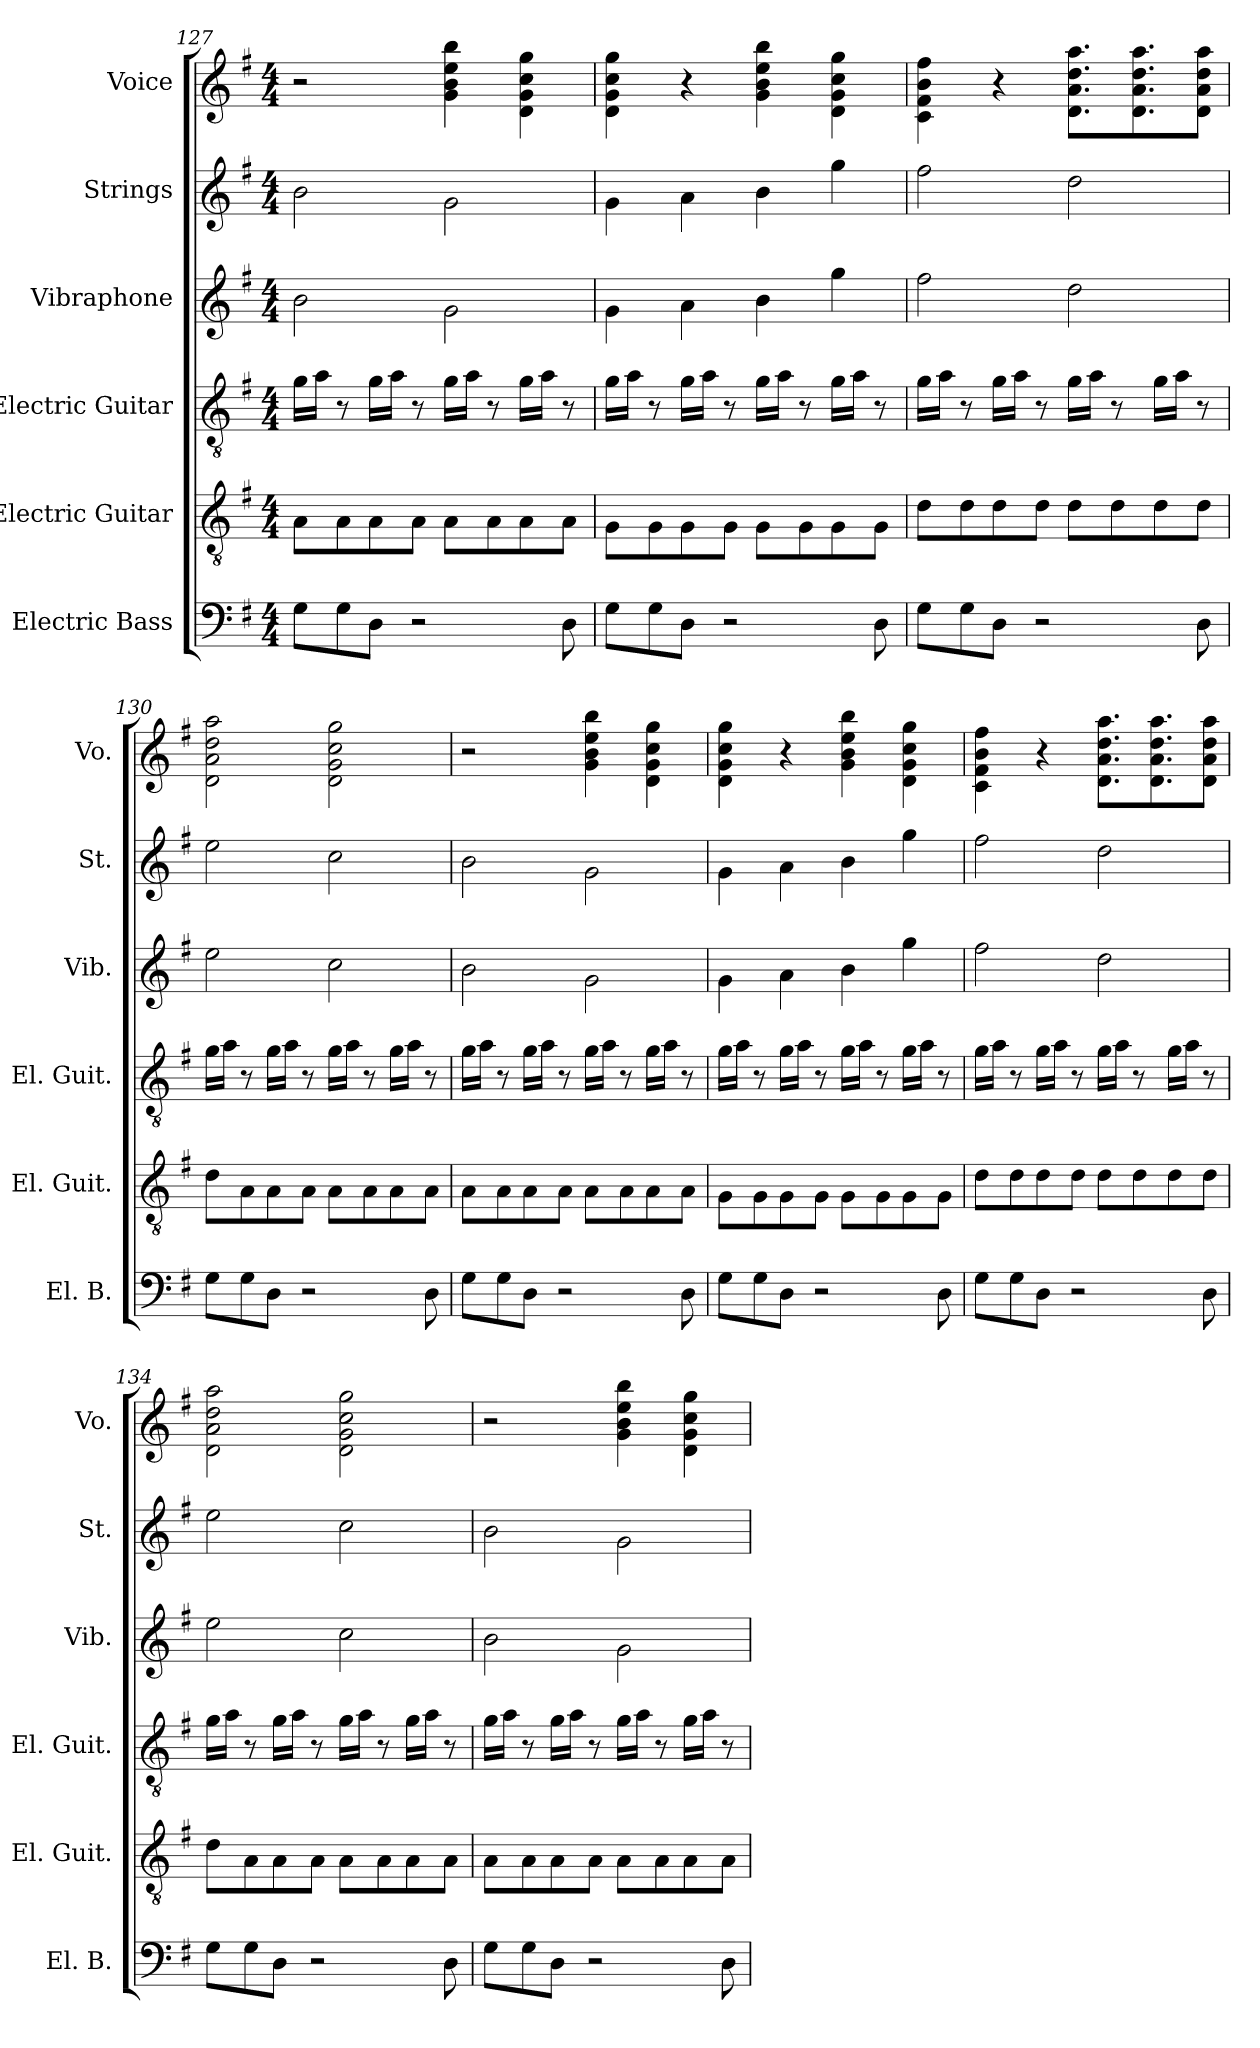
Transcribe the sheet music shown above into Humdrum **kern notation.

**kern	**kern	**kern	**kern	**kern	**kern
*part6	*part5	*part4	*part3	*part2	*part1
*staff6	*staff5	*staff4	*staff3	*staff2	*staff1
*I"Electric Bass	*I"Electric Guitar	*I"Electric Guitar	*I"Vibraphone	*I"Strings	*I"Voice
*I'El. B.	*I'El. Guit.	*I'El. Guit.	*I'Vib.	*I'St.	*I'Vo.
!!LO:LB:g=z
*clefF4	*clefGv2	*clefGv2	*clefG2	*clefG2	*clefG2
*k[f#]	*k[f#]	*k[f#]	*k[f#]	*k[f#]	*k[f#]
*M4/4	*M4/4	*M4/4	*M4/4	*M4/4	*M4/4
=127	=127	=127	=127	=127	=127
8G\L	8A\L	16g\LL	2b\	2b\	2r
.	.	16a\JJ	.	.	.
8G\	8A\	8r	.	.	.
8D\J	8A\	16g\LL	.	.	.
.	.	16a\JJ	.	.	.
2r	8A\J	8r	.	.	.
.	8A\L	16g\LL	2g\	2g\	4g\ 4b\ 4ee\ 4bb\
.	.	16a\JJ	.	.	.
.	8A\	8r	.	.	.
.	8A\	16g\LL	.	.	4d\ 4g\ 4cc\ 4gg\
.	.	16a\JJ	.	.	.
8D\	8A\J	8r	.	.	.
=128	=128	=128	=128	=128	=128
8G\L	8G\L	16g\LL	4g\	4g\	4d\ 4g\ 4cc\ 4gg\
.	.	16a\JJ	.	.	.
8G\	8G\	8r	.	.	.
8D\J	8G\	16g\LL	4a\	4a\	4r
.	.	16a\JJ	.	.	.
2r	8G\J	8r	.	.	.
.	8G\L	16g\LL	4b\	4b\	4g\ 4b\ 4ee\ 4bb\
.	.	16a\JJ	.	.	.
.	8G\	8r	.	.	.
.	8G\	16g\LL	4gg\	4gg\	4d\ 4g\ 4cc\ 4gg\
.	.	16a\JJ	.	.	.
8D\	8G\J	8r	.	.	.
=129	=129	=129	=129	=129	=129
8G\L	8d\L	16g\LL	2ff#\	2ff#\	4c\ 4f#\ 4b\ 4ff#\
.	.	16a\JJ	.	.	.
8G\	8d\	8r	.	.	.
8D\J	8d\	16g\LL	.	.	4r
.	.	16a\JJ	.	.	.
2r	8d\J	8r	.	.	.
.	8d\L	16g\LL	2dd\	2dd\	8.d\ 8.a\ 8.dd\ 8.aa\L
.	.	16a\JJ	.	.	.
.	8d\	8r	.	.	.
.	.	.	.	.	8.d\ 8.a\ 8.dd\ 8.aa\
.	8d\	16g\LL	.	.	.
.	.	16a\JJ	.	.	.
8D\	8d\J	8r	.	.	8d\ 8a\ 8dd\ 8aa\J
!!LO:PB:g=z
=130	=130	=130	=130	=130	=130
8G\L	8d\L	16g\LL	2ee\	2ee\	2d\ 2a\ 2dd\ 2aa\
.	.	16a\JJ	.	.	.
8G\	8A\	8r	.	.	.
8D\J	8A\	16g\LL	.	.	.
.	.	16a\JJ	.	.	.
2r	8A\J	8r	.	.	.
.	8A\L	16g\LL	2cc\	2cc\	2d\ 2g\ 2cc\ 2gg\
.	.	16a\JJ	.	.	.
.	8A\	8r	.	.	.
.	8A\	16g\LL	.	.	.
.	.	16a\JJ	.	.	.
8D\	8A\J	8r	.	.	.
=131	=131	=131	=131	=131	=131
8G\L	8A\L	16g\LL	2b\	2b\	2r
.	.	16a\JJ	.	.	.
8G\	8A\	8r	.	.	.
8D\J	8A\	16g\LL	.	.	.
.	.	16a\JJ	.	.	.
2r	8A\J	8r	.	.	.
.	8A\L	16g\LL	2g\	2g\	4g\ 4b\ 4ee\ 4bb\
.	.	16a\JJ	.	.	.
.	8A\	8r	.	.	.
.	8A\	16g\LL	.	.	4d\ 4g\ 4cc\ 4gg\
.	.	16a\JJ	.	.	.
8D\	8A\J	8r	.	.	.
=132	=132	=132	=132	=132	=132
8G\L	8G\L	16g\LL	4g\	4g\	4d\ 4g\ 4cc\ 4gg\
.	.	16a\JJ	.	.	.
8G\	8G\	8r	.	.	.
8D\J	8G\	16g\LL	4a\	4a\	4r
.	.	16a\JJ	.	.	.
2r	8G\J	8r	.	.	.
.	8G\L	16g\LL	4b\	4b\	4g\ 4b\ 4ee\ 4bb\
.	.	16a\JJ	.	.	.
.	8G\	8r	.	.	.
.	8G\	16g\LL	4gg\	4gg\	4d\ 4g\ 4cc\ 4gg\
.	.	16a\JJ	.	.	.
8D\	8G\J	8r	.	.	.
!!LO:LB:g=z
=133	=133	=133	=133	=133	=133
8G\L	8d\L	16g\LL	2ff#\	2ff#\	4c\ 4f#\ 4b\ 4ff#\
.	.	16a\JJ	.	.	.
8G\	8d\	8r	.	.	.
8D\J	8d\	16g\LL	.	.	4r
.	.	16a\JJ	.	.	.
2r	8d\J	8r	.	.	.
.	8d\L	16g\LL	2dd\	2dd\	8.d\ 8.a\ 8.dd\ 8.aa\L
.	.	16a\JJ	.	.	.
.	8d\	8r	.	.	.
.	.	.	.	.	8.d\ 8.a\ 8.dd\ 8.aa\
.	8d\	16g\LL	.	.	.
.	.	16a\JJ	.	.	.
8D\	8d\J	8r	.	.	8d\ 8a\ 8dd\ 8aa\J
=134	=134	=134	=134	=134	=134
8G\L	8d\L	16g\LL	2ee\	2ee\	2d\ 2a\ 2dd\ 2aa\
.	.	16a\JJ	.	.	.
8G\	8A\	8r	.	.	.
8D\J	8A\	16g\LL	.	.	.
.	.	16a\JJ	.	.	.
2r	8A\J	8r	.	.	.
.	8A\L	16g\LL	2cc\	2cc\	2d\ 2g\ 2cc\ 2gg\
.	.	16a\JJ	.	.	.
.	8A\	8r	.	.	.
.	8A\	16g\LL	.	.	.
.	.	16a\JJ	.	.	.
8D\	8A\J	8r	.	.	.
=135	=135	=135	=135	=135	=135
8G\L	8A\L	16g\LL	2b\	2b\	2r
.	.	16a\JJ	.	.	.
8G\	8A\	8r	.	.	.
8D\J	8A\	16g\LL	.	.	.
.	.	16a\JJ	.	.	.
2r	8A\J	8r	.	.	.
.	8A\L	16g\LL	2g\	2g\	4g\ 4b\ 4ee\ 4bb\
.	.	16a\JJ	.	.	.
.	8A\	8r	.	.	.
.	8A\	16g\LL	.	.	4d\ 4g\ 4cc\ 4gg\
.	.	16a\JJ	.	.	.
8D\	8A\J	8r	.	.	.
=	=	=	=	=	=
*-	*-	*-	*-	*-	*-
